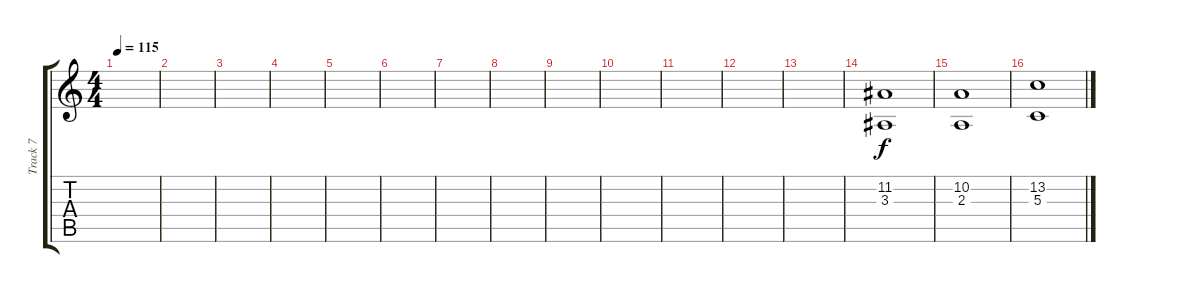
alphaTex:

\track ("Track 7" "Track 7") {instrument choiraahs}
\staff {score tabs}
\tuning (E4 B3 G3 D3 A2 E2) {hide}
\ts (4 4)
\tempo 115
\clef g2
\ks c
|
|
|
|
|
|
|
|
|
|
|
|
|
(11.2 3.3).1 |
(10.2 2.3).1{volume 8} |
(13.2 5.3).1{volume 13}
